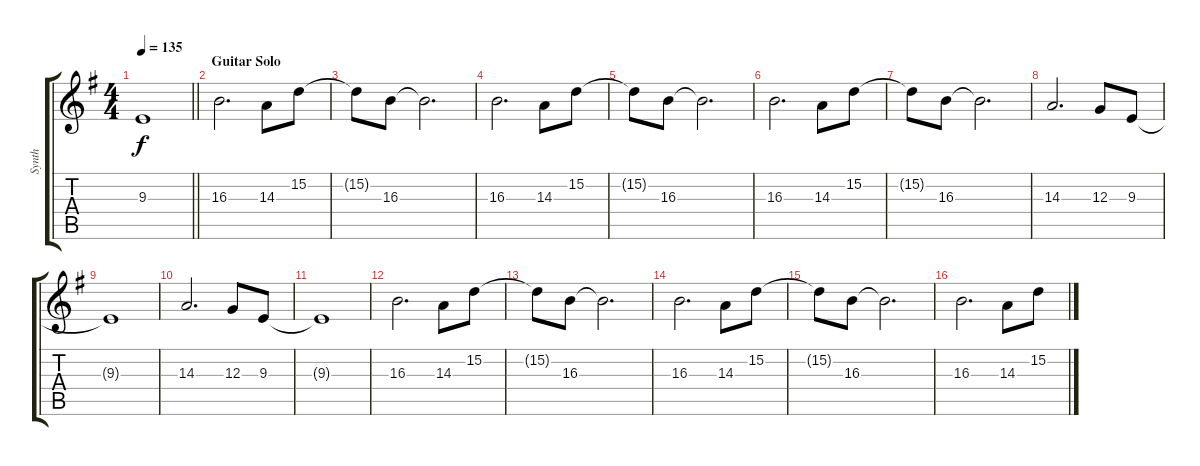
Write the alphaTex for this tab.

\track ("Synth" "Synth") {instrument synthstrings2}
\staff {score tabs}
\tuning (E4 B3 G3 D3 A2 E2) {hide}
\ts (4 4)
\tempo 135
\clef g2
\barLineRight lightlight
\ks g
9.3{t}.1{dy f} |
\section ("" "Guitar Solo")
16.3.2{d} 14.3.8 15.2.8 |
15.2{t}.8 16.3.8 16.3{t}.2{d} |
16.3.2{d} 14.3.8 15.2.8 |
15.2{t}.8 16.3.8 16.3{t}.2{d} |
16.3.2{d} 14.3.8 15.2.8 |
15.2{t}.8 16.3.8 16.3{t}.2{d} |
14.3.2{d} 12.3.8 9.3.8 |
9.3{t}.1 |
14.3.2{d} 12.3.8 9.3.8 |
9.3{t}.1 |
16.3.2{d} 14.3.8 15.2.8 |
15.2{t}.8 16.3.8 16.3{t}.2{d} |
16.3.2{d} 14.3.8 15.2.8 |
15.2{t}.8 16.3.8 16.3{t}.2{d} |
16.3.2{d} 14.3.8 15.2.8
